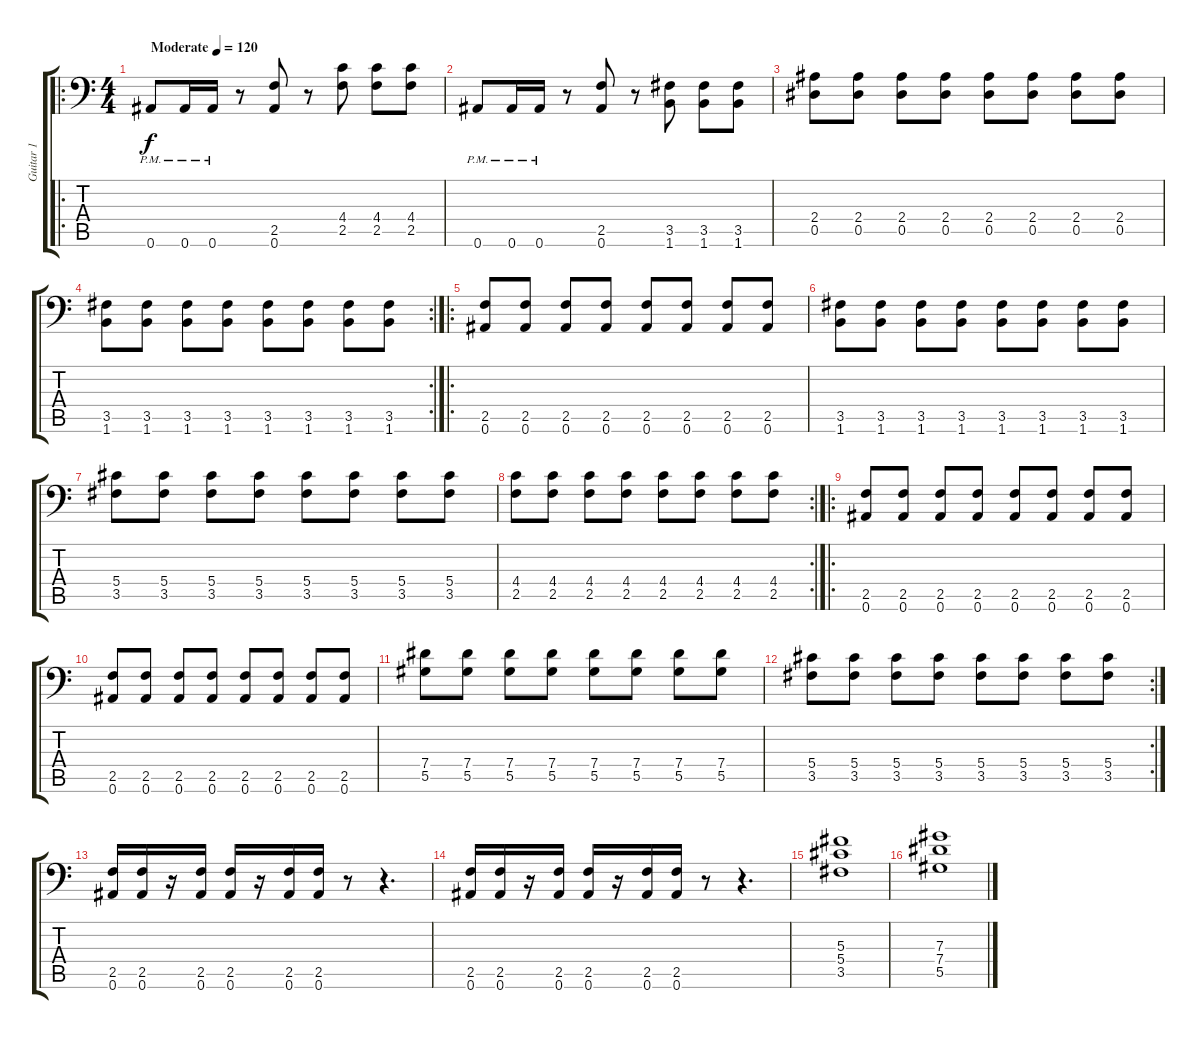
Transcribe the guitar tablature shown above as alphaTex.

\track ("Guitar 1" "Guitar 1") {instrument distortionguitar}
\staff {score tabs}
\tuning (Bb3 F3 Db3 Ab2 Eb2 Bb1) {hide}
\ro
\ts (4 4)
\tempo (120 "Moderate")
\clef f4
\ks c
0.6{pm}.8{dy f instrument distortionguitar} 0.6{pm}.16 0.6{pm}.16 r.8 (2.5 0.6).8 r.8 (4.4 2.5).8 (4.4 2.5).8 (4.4 2.5).8 |
0.6{pm}.8 0.6{pm}.16 0.6{pm}.16 r.8 (2.5 0.6).8 r.8 (3.5 1.6).8 (3.5 1.6).8 (3.5 1.6).8 |
(2.4 0.5).8 (2.4 0.5).8 (2.4 0.5).8 (2.4 0.5).8 (2.4 0.5).8 (2.4 0.5).8 (2.4 0.5).8 (2.4 0.5).8 |
\rc 2
(3.5 1.6).8 (3.5 1.6).8 (3.5 1.6).8 (3.5 1.6).8 (3.5 1.6).8 (3.5 1.6).8 (3.5 1.6).8 (3.5 1.6).8 |
\ro
(2.5 0.6).8 (2.5 0.6).8 (2.5 0.6).8 (2.5 0.6).8 (2.5 0.6).8 (2.5 0.6).8 (2.5 0.6).8 (2.5 0.6).8 |
(3.5 1.6).8 (3.5 1.6).8 (3.5 1.6).8 (3.5 1.6).8 (3.5 1.6).8 (3.5 1.6).8 (3.5 1.6).8 (3.5 1.6).8 |
(5.4 3.5).8 (5.4 3.5).8 (5.4 3.5).8 (5.4 3.5).8 (5.4 3.5).8 (5.4 3.5).8 (5.4 3.5).8 (5.4 3.5).8 |
\rc 2
(4.4 2.5).8 (4.4 2.5).8 (4.4 2.5).8 (4.4 2.5).8 (4.4 2.5).8 (4.4 2.5).8 (4.4 2.5).8 (4.4 2.5).8 |
\ro
(2.5 0.6).8 (2.5 0.6).8 (2.5 0.6).8 (2.5 0.6).8 (2.5 0.6).8 (2.5 0.6).8 (2.5 0.6).8 (2.5 0.6).8 |
(2.5 0.6).8 (2.5 0.6).8 (2.5 0.6).8 (2.5 0.6).8 (2.5 0.6).8 (2.5 0.6).8 (2.5 0.6).8 (2.5 0.6).8 |
(7.4 5.5).8 (7.4 5.5).8 (7.4 5.5).8 (7.4 5.5).8 (7.4 5.5).8 (7.4 5.5).8 (7.4 5.5).8 (7.4 5.5).8 |
\rc 2
(5.4 3.5).8 (5.4 3.5).8 (5.4 3.5).8 (5.4 3.5).8 (5.4 3.5).8 (5.4 3.5).8 (5.4 3.5).8 (5.4 3.5).8 |
(2.5 0.6).16 (2.5 0.6).16 r.16 (2.5 0.6).16 (2.5 0.6).16 r.16 (2.5 0.6).16 (2.5 0.6).16 r.8 r.4{d} |
(2.5 0.6).16 (2.5 0.6).16 r.16 (2.5 0.6).16 (2.5 0.6).16 r.16 (2.5 0.6).16 (2.5 0.6).16 r.8 r.4{d} |
(5.3 5.4 3.5).1 |
(7.3 7.4 5.5).1
